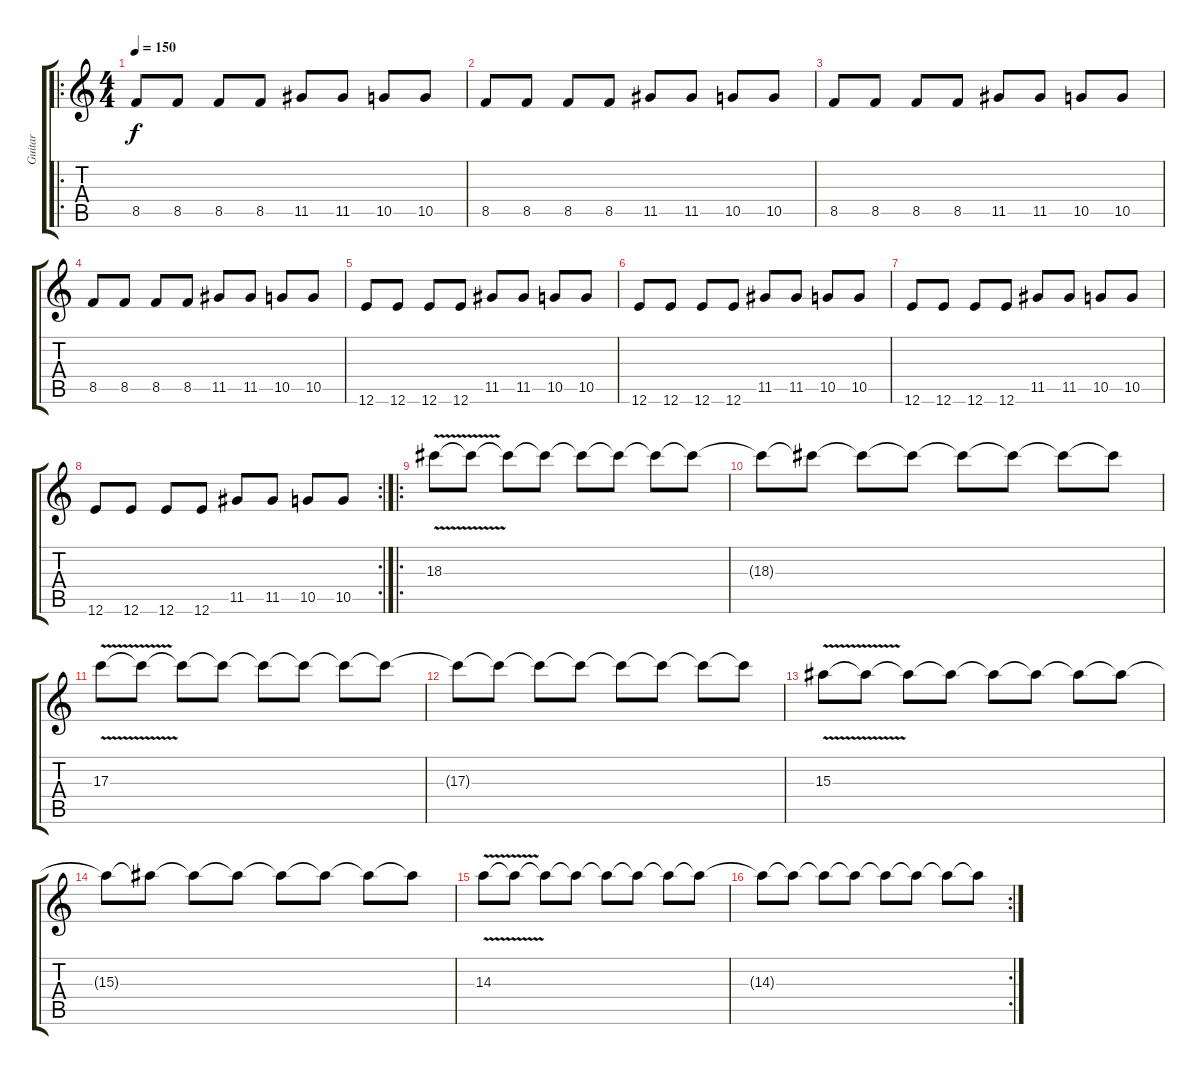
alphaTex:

\track ("Guitar" "Guitar") {instrument distortionguitar}
\staff {score tabs}
\tuning (E4 B3 G3 D3 A2 E2) {hide}
\ro
\ts (4 4)
\tempo 150
\clef g2
\ks c
8.5.8{dy f} 8.5.8 8.5.8 8.5.8 11.5.8 11.5.8 10.5.8 10.5.8 |
8.5.8 8.5.8 8.5.8 8.5.8 11.5.8 11.5.8 10.5.8 10.5.8 |
8.5.8 8.5.8 8.5.8 8.5.8 11.5.8 11.5.8 10.5.8 10.5.8 |
8.5.8 8.5.8 8.5.8 8.5.8 11.5.8 11.5.8 10.5.8 10.5.8 |
12.6.8 12.6.8 12.6.8 12.6.8 11.5.8 11.5.8 10.5.8 10.5.8 |
12.6.8 12.6.8 12.6.8 12.6.8 11.5.8 11.5.8 10.5.8 10.5.8 |
12.6.8 12.6.8 12.6.8 12.6.8 11.5.8 11.5.8 10.5.8 10.5.8 |
\rc 2
12.6.8 12.6.8 12.6.8 12.6.8 11.5.8 11.5.8 10.5.8 10.5.8 |
\ro
18.3{v}.8 18.3{t}.8 18.3{t}.8 18.3{t}.8 18.3{t}.8 18.3{t}.8 18.3{t}.8 18.3{t}.8 |
18.3{t}.8 18.3{t}.8 18.3{t}.8 18.3{t}.8 18.3{t}.8 18.3{t}.8 18.3{t}.8 18.3{t}.8 |
17.3{v}.8 17.3{t}.8 17.3{t}.8 17.3{t}.8 17.3{t}.8 17.3{t}.8 17.3{t}.8 17.3{t}.8 |
17.3{t}.8 17.3{t}.8 17.3{t}.8 17.3{t}.8 17.3{t}.8 17.3{t}.8 17.3{t}.8 17.3{t}.8 |
15.3{v}.8 15.3{t}.8 15.3{t}.8 15.3{t}.8 15.3{t}.8 15.3{t}.8 15.3{t}.8 15.3{t}.8 |
15.3{t}.8 15.3{t}.8 15.3{t}.8 15.3{t}.8 15.3{t}.8 15.3{t}.8 15.3{t}.8 15.3{t}.8 |
14.3{v}.8 14.3{t}.8 14.3{t}.8 14.3{t}.8 14.3{t}.8 14.3{t}.8 14.3{t}.8 14.3{t}.8 |
\rc 2
14.3{t}.8 14.3{t}.8 14.3{t}.8 14.3{t}.8 14.3{t}.8 14.3{t}.8 14.3{t}.8 14.3{t}.8
